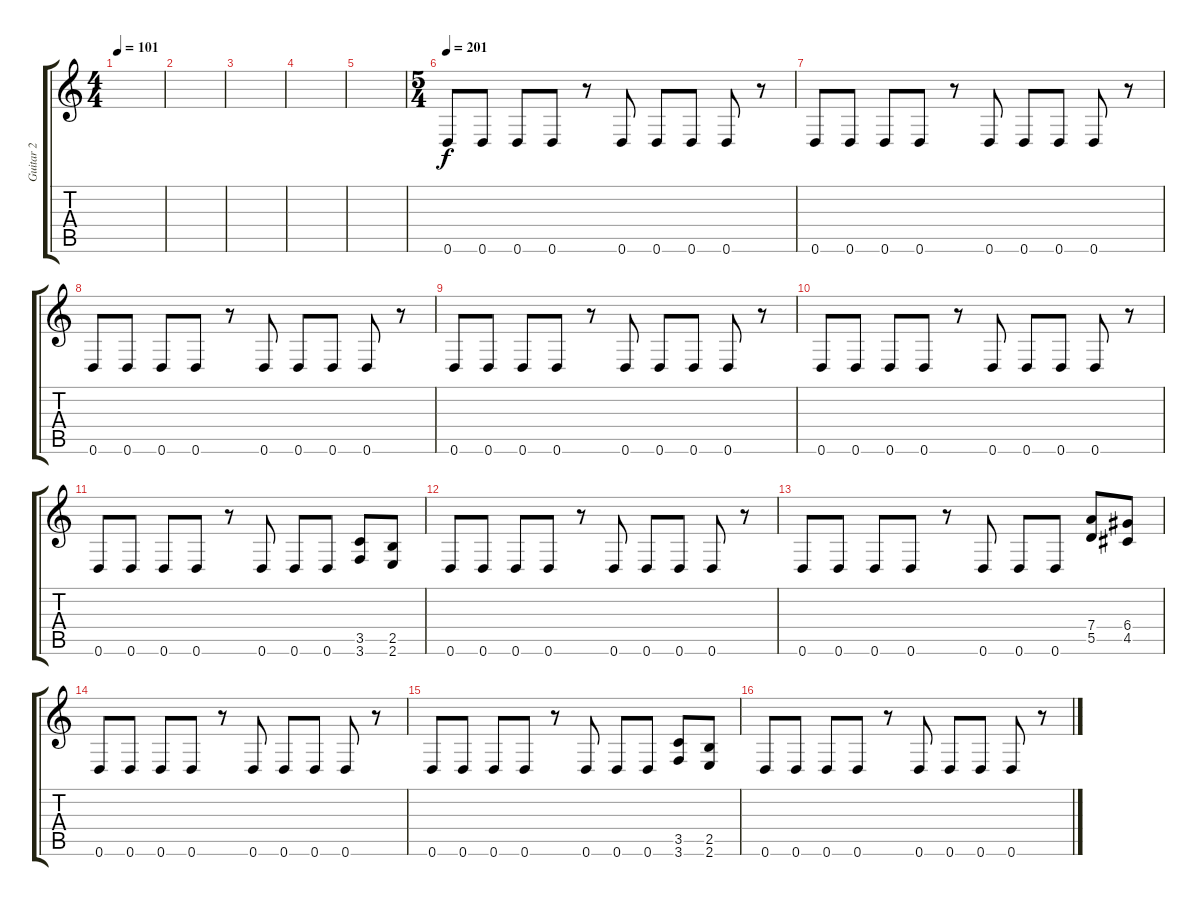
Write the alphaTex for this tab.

\track ("Guitar 2" "Guitar 2") {mute instrument distortionguitar}
\staff {score tabs}
\tuning (E4 B3 G3 D3 A2 D2) {hide}
\ts (4 4)
\tempo 101
\clef g2
\ks c
|
|
|
|
|
\ts (5 4)
\tempo 201
0.6.8 0.6.8 0.6.8 0.6.8 r.8 0.6.8 0.6.8 0.6.8 0.6.8 r.8 |
0.6.8 0.6.8 0.6.8 0.6.8 r.8 0.6.8 0.6.8 0.6.8 0.6.8 r.8 |
0.6.8 0.6.8 0.6.8 0.6.8 r.8 0.6.8 0.6.8 0.6.8 0.6.8 r.8 |
0.6.8 0.6.8 0.6.8 0.6.8 r.8 0.6.8 0.6.8 0.6.8 0.6.8 r.8 |
0.6.8 0.6.8 0.6.8 0.6.8 r.8 0.6.8 0.6.8 0.6.8 0.6.8 r.8 |
0.6.8 0.6.8 0.6.8 0.6.8 r.8 0.6.8 0.6.8 0.6.8 (3.5 3.6).8 (2.5 2.6).8 |
0.6.8 0.6.8 0.6.8 0.6.8 r.8 0.6.8 0.6.8 0.6.8 0.6.8 r.8 |
0.6.8 0.6.8 0.6.8 0.6.8 r.8 0.6.8 0.6.8 0.6.8 (7.4 5.5).8 (6.4 4.5).8 |
0.6.8 0.6.8 0.6.8 0.6.8 r.8 0.6.8 0.6.8 0.6.8 0.6.8 r.8 |
0.6.8 0.6.8 0.6.8 0.6.8 r.8 0.6.8 0.6.8 0.6.8 (3.5 3.6).8 (2.5 2.6).8 |
0.6.8 0.6.8 0.6.8 0.6.8 r.8 0.6.8 0.6.8 0.6.8 0.6.8 r.8
